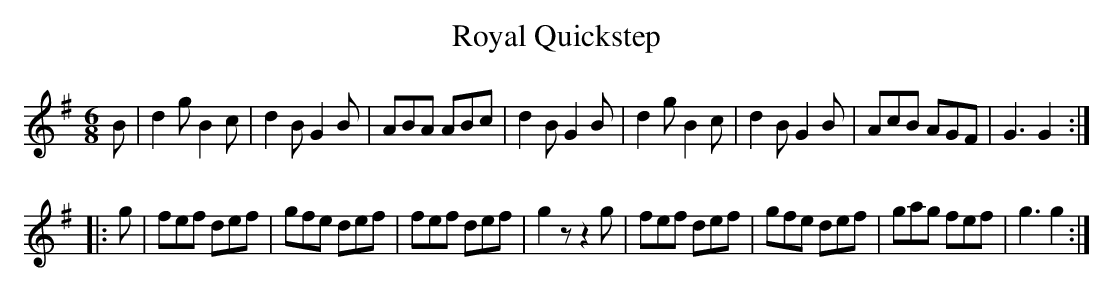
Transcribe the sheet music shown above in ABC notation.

X:1
T:Royal Quickstep
M:6/8
K:G
B |\
d2g B2c | d2B G2B | ABA ABc | d2B G2B | \
d2g B2c | d2B G2B | AcB AGF | G3 G2 :|
|:g|\
fef def | gfe def | fef def | g2z z2g |\
fef def | gfe def | gag fef | g3 g2 :|
